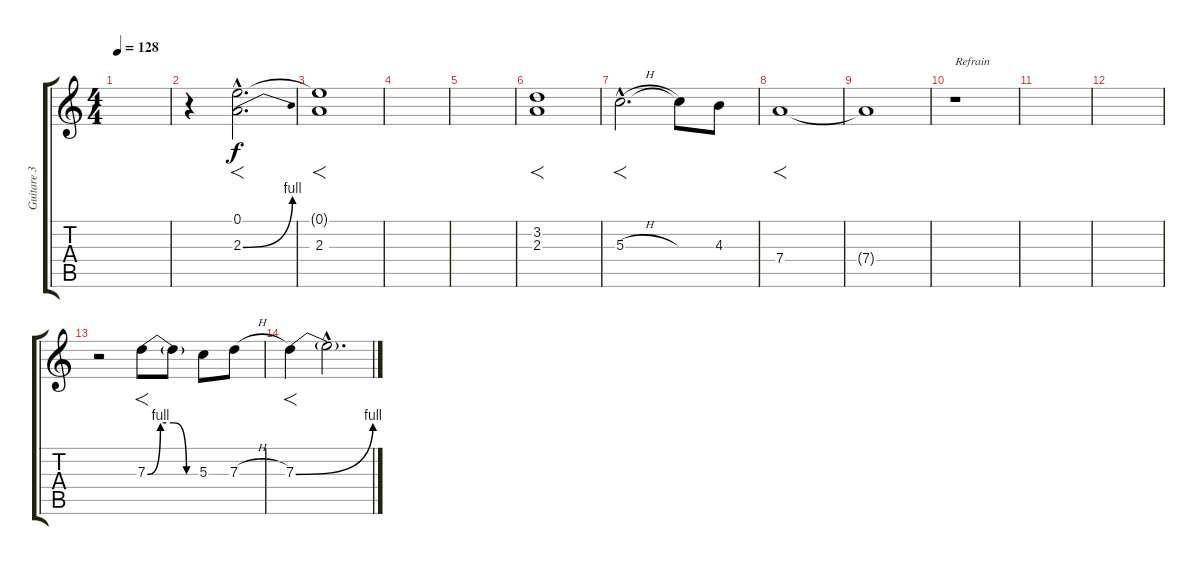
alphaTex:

\track ("Guitare 3 / Saxophone" "Guitare 3 ") {instrument electricguitarjazz}
\staff {score tabs}
\tuning (E4 B3 G3 D3 A2 E2) {hide}
\ts (4 4)
\tempo 128
\clef g2
\ks c
|
r.4 (0.1{hac} 2.3{be (bend 0 0 60 4) hac}).2{f d} |
(0.1{t} 2.3).1{f} |
|
|
(3.2 2.3).1{f} |
5.3{h hac}.2{f d} 5.3{t}.8 4.3.8 |
7.4.1{f} |
7.4{t}.1 |
r.1{txt "Refrain"} |
|
|
r.2 7.3{be (custom 0 0 15 4 30 4 45 0 60 0)}.8{f} 7.3{t}.8 5.3.8 7.3{h}.8 |
7.3{be (bend 0 0 60 4)}.4{f} 7.3{hac t}.2{d}
